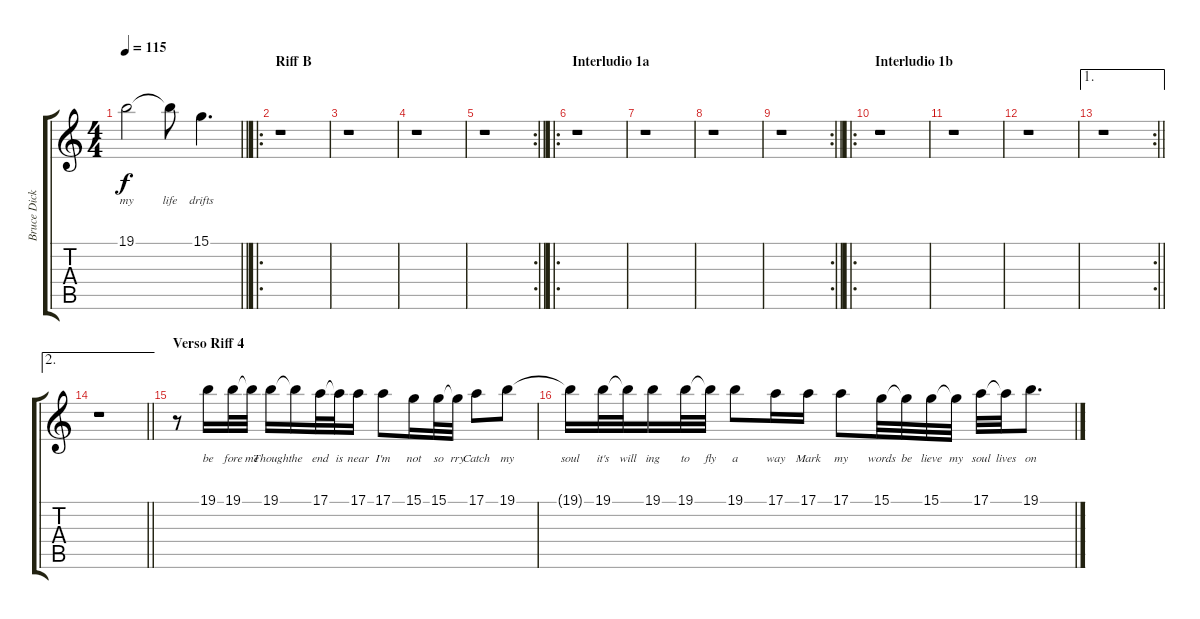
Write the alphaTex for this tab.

\track ("Bruce Dickinson" "Bruce Dick") {instrument lead2sawtooth}
\staff {score tabs}
\tuning (E4 B3 G3 D3 A2 E2) {hide}
\ts (4 4)
\tempo 115
\clef g2
\barLineRight lightlight
\ks c
19.1{t}.2{lyrics (0 "my") lyrics (1 "") lyrics (2 "") lyrics (3 "") lyrics (4 "") dy f} 19.1{t}.8{lyrics (0 "life") lyrics (1 "") lyrics (2 "") lyrics (3 "") lyrics (4 "")} 15.1.4{d lyrics (0 "drifts") lyrics (1 "") lyrics (2 "") lyrics (3 "") lyrics (4 "")} |
\ro
\section ("" "Riff B")
r.1 |
r.1 |
r.1 |
\rc 2
\barLineRight lightlight
r.1 |
\ro
\section ("" "Interludio 1a")
r.1 |
r.1 |
r.1 |
\rc 2
\barLineRight lightlight
r.1 |
\ro
\section ("" "Interludio 1b")
r.1 |
r.1 |
r.1 |
\ae 1
\rc 2
\barLineRight lightlight
r.1 |
\ae 2
\barLineRight lightlight
r.1 |
\section ("" "Verso Riff 4")
r.8 19.1.16{lyrics (0 "be") lyrics (1 "") lyrics (2 "") lyrics (3 "") lyrics (4 "")} 19.1.32{lyrics (0 "fore") lyrics (1 "") lyrics (2 "") lyrics (3 "") lyrics (4 "")} 19.1{t}.32{lyrics (0 "me") lyrics (1 "") lyrics (2 "") lyrics (3 "") lyrics (4 "")} 19.1.16{lyrics (0 "Though") lyrics (1 "") lyrics (2 "") lyrics (3 "") lyrics (4 "")} 19.1{t}.16{lyrics (0 "the") lyrics (1 "") lyrics (2 "") lyrics (3 "") lyrics (4 "")} 17.1.32{lyrics (0 "end") lyrics (1 "") lyrics (2 "") lyrics (3 "") lyrics (4 "")} 17.1{t}.32{lyrics (0 "is") lyrics (1 "") lyrics (2 "") lyrics (3 "") lyrics (4 "")} 17.1.16{lyrics (0 "near") lyrics (1 "") lyrics (2 "") lyrics (3 "") lyrics (4 "")} 17.1.8{lyrics (0 "I'm") lyrics (1 "") lyrics (2 "") lyrics (3 "") lyrics (4 "")} 15.1.16{lyrics (0 "not") lyrics (1 "") lyrics (2 "") lyrics (3 "") lyrics (4 "")} 15.1.32{lyrics (0 "so") lyrics (1 "") lyrics (2 "") lyrics (3 "") lyrics (4 "")} 15.1{t}.32{lyrics (0 "rry") lyrics (1 "") lyrics (2 "") lyrics (3 "") lyrics (4 "")} 17.1.8{lyrics (0 "Catch") lyrics (1 "") lyrics (2 "") lyrics (3 "") lyrics (4 "")} 19.1.8{lyrics (0 "my") lyrics (1 "") lyrics (2 "") lyrics (3 "") lyrics (4 "")} |
19.1{t}.16{lyrics (0 "soul") lyrics (1 "") lyrics (2 "") lyrics (3 "") lyrics (4 "")} 19.1.32{lyrics (0 "it's") lyrics (1 "") lyrics (2 "") lyrics (3 "") lyrics (4 "")} 19.1{t}.32{lyrics (0 "will") lyrics (1 "") lyrics (2 "") lyrics (3 "") lyrics (4 "")} 19.1.16{lyrics (0 "ing") lyrics (1 "") lyrics (2 "") lyrics (3 "") lyrics (4 "")} 19.1.32{lyrics (0 "to") lyrics (1 "") lyrics (2 "") lyrics (3 "") lyrics (4 "")} 19.1{t}.32{lyrics (0 "fly") lyrics (1 "") lyrics (2 "") lyrics (3 "") lyrics (4 "")} 19.1.8{lyrics (0 "a") lyrics (1 "") lyrics (2 "") lyrics (3 "") lyrics (4 "")} 17.1.16{lyrics (0 "way") lyrics (1 "") lyrics (2 "") lyrics (3 "") lyrics (4 "")} 17.1.16{lyrics (0 "Mark") lyrics (1 "") lyrics (2 "") lyrics (3 "") lyrics (4 "")} 17.1.8{lyrics (0 "my") lyrics (1 "") lyrics (2 "") lyrics (3 "") lyrics (4 "")} 15.1.32{lyrics (0 "words") lyrics (1 "") lyrics (2 "") lyrics (3 "") lyrics (4 "")} 15.1{t}.32{lyrics (0 "be") lyrics (1 "") lyrics (2 "") lyrics (3 "") lyrics (4 "")} 15.1.32{lyrics (0 "lieve") lyrics (1 "") lyrics (2 "") lyrics (3 "") lyrics (4 "")} 15.1{t}.32{lyrics (0 "my") lyrics (1 "") lyrics (2 "") lyrics (3 "") lyrics (4 "")} 17.1.32{lyrics (0 "soul") lyrics (1 "") lyrics (2 "") lyrics (3 "") lyrics (4 "")} 17.1{t}.32{lyrics (0 "lives") lyrics (1 "") lyrics (2 "") lyrics (3 "") lyrics (4 "")} 19.1.8{d lyrics (0 "on") lyrics (1 "") lyrics (2 "") lyrics (3 "") lyrics (4 "")}
